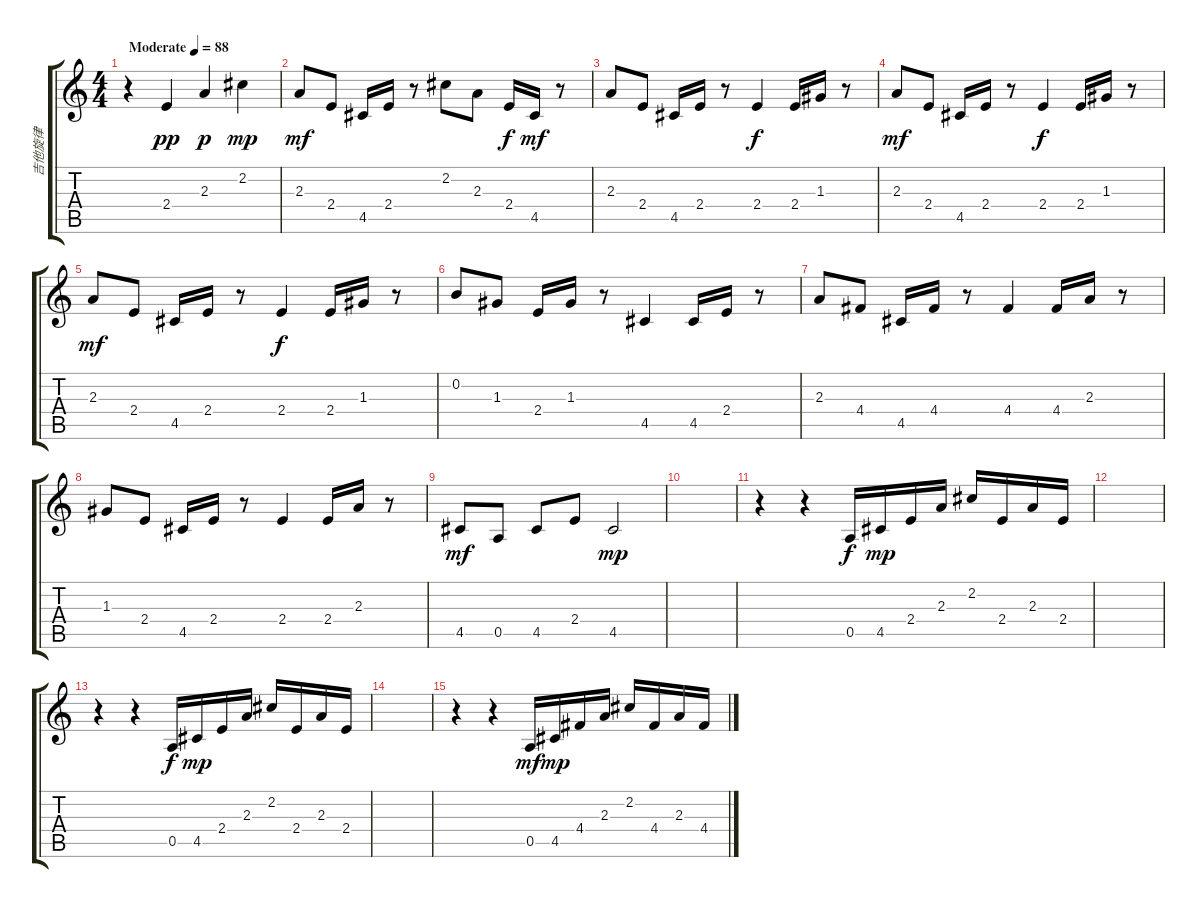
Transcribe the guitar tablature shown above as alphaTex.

\track ("吉他旋律" "吉他旋律") {instrument acousticguitarnylon}
\staff {score tabs}
\tuning (E4 B3 G3 D3 A2 E2) {hide}
\ts (4 4)
\tempo (88 "Moderate")
\clef g2
\ks c
r.4{dy pp instrument acousticguitarnylon} 2.4.4 2.3.4{dy p} 2.2.4{dy mp} |
2.3.8{dy mf} 2.4.8 4.5.16 2.4.16 r.8 2.2.8 2.3.8 2.4.16{dy f} 4.5.16{dy mf} r.8 |
2.3.8 2.4.8 4.5.16 2.4.16 r.8 2.4.4{dy f} 2.4.16 1.3.16 r.8 |
2.3.8{dy mf} 2.4.8 4.5.16 2.4.16 r.8 2.4.4{dy f} 2.4.16 1.3.16 r.8 |
2.3.8{dy mf} 2.4.8 4.5.16 2.4.16 r.8 2.4.4{dy f} 2.4.16 1.3.16 r.8 |
0.2.8 1.3.8 2.4.16 1.3.16 r.8 4.5.4 4.5.16 2.4.16 r.8 |
2.3.8 4.4.8 4.5.16 4.4.16 r.8 4.4.4 4.4.16 2.3.16 r.8 |
1.3.8 2.4.8 4.5.16 2.4.16 r.8 2.4.4 2.4.16 2.3.16 r.8 |
4.5.8{dy mf} 0.5.8 4.5.8 2.4.8 4.5.2{dy mp} |
|
r.4 r.4 0.5.16{dy f} 4.5.16{dy mp} 2.4.16 2.3.16 2.2.16 2.4.16 2.3.16 2.4.16 |
|
r.4 r.4 0.5.16{dy f} 4.5.16{dy mp} 2.4.16 2.3.16 2.2.16 2.4.16 2.3.16 2.4.16 |
|
r.4 r.4 0.5.16{dy mf} 4.5.16{dy mp} 4.4.16 2.3.16 2.2.16 4.4.16 2.3.16 4.4.16
